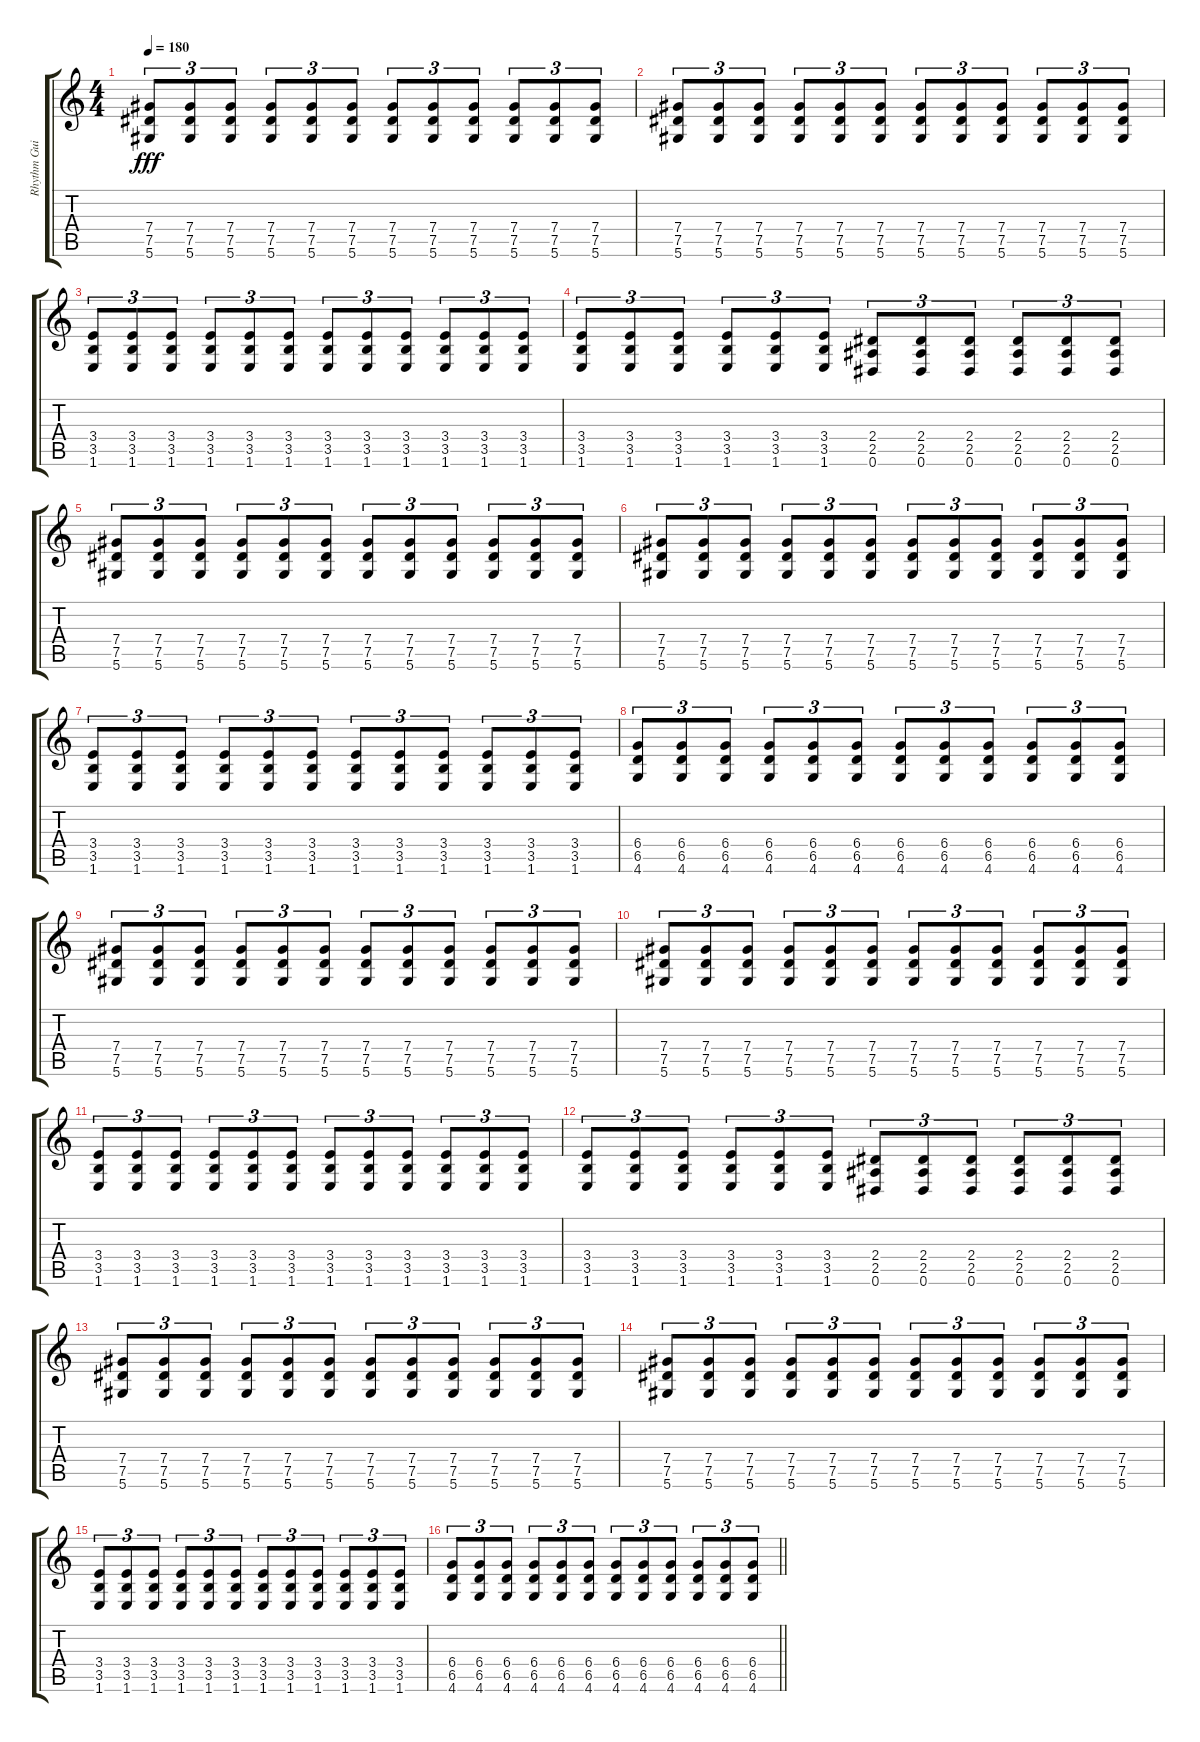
\track ("Rhythm Guitar" "Rhythm Gui") {instrument distortionguitar}
\staff {score tabs}
\tuning (Eb4 Bb3 Gb3 Db3 Ab2 Eb2) {hide}
\ts (4 4)
\section ("" "")
\tempo 180
\clef g2
\ks c
(7.4 7.5 5.6).8{tu (3 2) dy fff} (7.4 7.5 5.6).8{tu (3 2)} (7.4 7.5 5.6).8{tu (3 2)} (7.4 7.5 5.6).8{tu (3 2)} (7.4 7.5 5.6).8{tu (3 2)} (7.4 7.5 5.6).8{tu (3 2)} (7.4 7.5 5.6).8{tu (3 2)} (7.4 7.5 5.6).8{tu (3 2)} (7.4 7.5 5.6).8{tu (3 2)} (7.4 7.5 5.6).8{tu (3 2)} (7.4 7.5 5.6).8{tu (3 2)} (7.4 7.5 5.6).8{tu (3 2)} |
(7.4 7.5 5.6).8{tu (3 2)} (7.4 7.5 5.6).8{tu (3 2)} (7.4 7.5 5.6).8{tu (3 2)} (7.4 7.5 5.6).8{tu (3 2)} (7.4 7.5 5.6).8{tu (3 2)} (7.4 7.5 5.6).8{tu (3 2)} (7.4 7.5 5.6).8{tu (3 2)} (7.4 7.5 5.6).8{tu (3 2)} (7.4 7.5 5.6).8{tu (3 2)} (7.4 7.5 5.6).8{tu (3 2)} (7.4 7.5 5.6).8{tu (3 2)} (7.4 7.5 5.6).8{tu (3 2)} |
(3.4 3.5 1.6).8{tu (3 2)} (3.4 3.5 1.6).8{tu (3 2)} (3.4 3.5 1.6).8{tu (3 2)} (3.4 3.5 1.6).8{tu (3 2)} (3.4 3.5 1.6).8{tu (3 2)} (3.4 3.5 1.6).8{tu (3 2)} (3.4 3.5 1.6).8{tu (3 2)} (3.4 3.5 1.6).8{tu (3 2)} (3.4 3.5 1.6).8{tu (3 2)} (3.4 3.5 1.6).8{tu (3 2)} (3.4 3.5 1.6).8{tu (3 2)} (3.4 3.5 1.6).8{tu (3 2)} |
(3.4 3.5 1.6).8{tu (3 2)} (3.4 3.5 1.6).8{tu (3 2)} (3.4 3.5 1.6).8{tu (3 2)} (3.4 3.5 1.6).8{tu (3 2)} (3.4 3.5 1.6).8{tu (3 2)} (3.4 3.5 1.6).8{tu (3 2)} (2.4 2.5 0.6).8{tu (3 2)} (2.4 2.5 0.6).8{tu (3 2)} (2.4 2.5 0.6).8{tu (3 2)} (2.4 2.5 0.6).8{tu (3 2)} (2.4 2.5 0.6).8{tu (3 2)} (2.4 2.5 0.6).8{tu (3 2)} |
(7.4 7.5 5.6).8{tu (3 2)} (7.4 7.5 5.6).8{tu (3 2)} (7.4 7.5 5.6).8{tu (3 2)} (7.4 7.5 5.6).8{tu (3 2)} (7.4 7.5 5.6).8{tu (3 2)} (7.4 7.5 5.6).8{tu (3 2)} (7.4 7.5 5.6).8{tu (3 2)} (7.4 7.5 5.6).8{tu (3 2)} (7.4 7.5 5.6).8{tu (3 2)} (7.4 7.5 5.6).8{tu (3 2)} (7.4 7.5 5.6).8{tu (3 2)} (7.4 7.5 5.6).8{tu (3 2)} |
(7.4 7.5 5.6).8{tu (3 2)} (7.4 7.5 5.6).8{tu (3 2)} (7.4 7.5 5.6).8{tu (3 2)} (7.4 7.5 5.6).8{tu (3 2)} (7.4 7.5 5.6).8{tu (3 2)} (7.4 7.5 5.6).8{tu (3 2)} (7.4 7.5 5.6).8{tu (3 2)} (7.4 7.5 5.6).8{tu (3 2)} (7.4 7.5 5.6).8{tu (3 2)} (7.4 7.5 5.6).8{tu (3 2)} (7.4 7.5 5.6).8{tu (3 2)} (7.4 7.5 5.6).8{tu (3 2)} |
(3.4 3.5 1.6).8{tu (3 2)} (3.4 3.5 1.6).8{tu (3 2)} (3.4 3.5 1.6).8{tu (3 2)} (3.4 3.5 1.6).8{tu (3 2)} (3.4 3.5 1.6).8{tu (3 2)} (3.4 3.5 1.6).8{tu (3 2)} (3.4 3.5 1.6).8{tu (3 2)} (3.4 3.5 1.6).8{tu (3 2)} (3.4 3.5 1.6).8{tu (3 2)} (3.4 3.5 1.6).8{tu (3 2)} (3.4 3.5 1.6).8{tu (3 2)} (3.4 3.5 1.6).8{tu (3 2)} |
(6.4 6.5 4.6).8{tu (3 2)} (6.4 6.5 4.6).8{tu (3 2)} (6.4 6.5 4.6).8{tu (3 2)} (6.4 6.5 4.6).8{tu (3 2)} (6.4 6.5 4.6).8{tu (3 2)} (6.4 6.5 4.6).8{tu (3 2)} (6.4 6.5 4.6).8{tu (3 2)} (6.4 6.5 4.6).8{tu (3 2)} (6.4 6.5 4.6).8{tu (3 2)} (6.4 6.5 4.6).8{tu (3 2)} (6.4 6.5 4.6).8{tu (3 2)} (6.4 6.5 4.6).8{tu (3 2)} |
(7.4 7.5 5.6).8{tu (3 2)} (7.4 7.5 5.6).8{tu (3 2)} (7.4 7.5 5.6).8{tu (3 2)} (7.4 7.5 5.6).8{tu (3 2)} (7.4 7.5 5.6).8{tu (3 2)} (7.4 7.5 5.6).8{tu (3 2)} (7.4 7.5 5.6).8{tu (3 2)} (7.4 7.5 5.6).8{tu (3 2)} (7.4 7.5 5.6).8{tu (3 2)} (7.4 7.5 5.6).8{tu (3 2)} (7.4 7.5 5.6).8{tu (3 2)} (7.4 7.5 5.6).8{tu (3 2)} |
(7.4 7.5 5.6).8{tu (3 2)} (7.4 7.5 5.6).8{tu (3 2)} (7.4 7.5 5.6).8{tu (3 2)} (7.4 7.5 5.6).8{tu (3 2)} (7.4 7.5 5.6).8{tu (3 2)} (7.4 7.5 5.6).8{tu (3 2)} (7.4 7.5 5.6).8{tu (3 2)} (7.4 7.5 5.6).8{tu (3 2)} (7.4 7.5 5.6).8{tu (3 2)} (7.4 7.5 5.6).8{tu (3 2)} (7.4 7.5 5.6).8{tu (3 2)} (7.4 7.5 5.6).8{tu (3 2)} |
(3.4 3.5 1.6).8{tu (3 2)} (3.4 3.5 1.6).8{tu (3 2)} (3.4 3.5 1.6).8{tu (3 2)} (3.4 3.5 1.6).8{tu (3 2)} (3.4 3.5 1.6).8{tu (3 2)} (3.4 3.5 1.6).8{tu (3 2)} (3.4 3.5 1.6).8{tu (3 2)} (3.4 3.5 1.6).8{tu (3 2)} (3.4 3.5 1.6).8{tu (3 2)} (3.4 3.5 1.6).8{tu (3 2)} (3.4 3.5 1.6).8{tu (3 2)} (3.4 3.5 1.6).8{tu (3 2)} |
(3.4 3.5 1.6).8{tu (3 2)} (3.4 3.5 1.6).8{tu (3 2)} (3.4 3.5 1.6).8{tu (3 2)} (3.4 3.5 1.6).8{tu (3 2)} (3.4 3.5 1.6).8{tu (3 2)} (3.4 3.5 1.6).8{tu (3 2)} (2.4 2.5 0.6).8{tu (3 2)} (2.4 2.5 0.6).8{tu (3 2)} (2.4 2.5 0.6).8{tu (3 2)} (2.4 2.5 0.6).8{tu (3 2)} (2.4 2.5 0.6).8{tu (3 2)} (2.4 2.5 0.6).8{tu (3 2)} |
(7.4 7.5 5.6).8{tu (3 2)} (7.4 7.5 5.6).8{tu (3 2)} (7.4 7.5 5.6).8{tu (3 2)} (7.4 7.5 5.6).8{tu (3 2)} (7.4 7.5 5.6).8{tu (3 2)} (7.4 7.5 5.6).8{tu (3 2)} (7.4 7.5 5.6).8{tu (3 2)} (7.4 7.5 5.6).8{tu (3 2)} (7.4 7.5 5.6).8{tu (3 2)} (7.4 7.5 5.6).8{tu (3 2)} (7.4 7.5 5.6).8{tu (3 2)} (7.4 7.5 5.6).8{tu (3 2)} |
(7.4 7.5 5.6).8{tu (3 2)} (7.4 7.5 5.6).8{tu (3 2)} (7.4 7.5 5.6).8{tu (3 2)} (7.4 7.5 5.6).8{tu (3 2)} (7.4 7.5 5.6).8{tu (3 2)} (7.4 7.5 5.6).8{tu (3 2)} (7.4 7.5 5.6).8{tu (3 2)} (7.4 7.5 5.6).8{tu (3 2)} (7.4 7.5 5.6).8{tu (3 2)} (7.4 7.5 5.6).8{tu (3 2)} (7.4 7.5 5.6).8{tu (3 2)} (7.4 7.5 5.6).8{tu (3 2)} |
(3.4 3.5 1.6).8{tu (3 2)} (3.4 3.5 1.6).8{tu (3 2)} (3.4 3.5 1.6).8{tu (3 2)} (3.4 3.5 1.6).8{tu (3 2)} (3.4 3.5 1.6).8{tu (3 2)} (3.4 3.5 1.6).8{tu (3 2)} (3.4 3.5 1.6).8{tu (3 2)} (3.4 3.5 1.6).8{tu (3 2)} (3.4 3.5 1.6).8{tu (3 2)} (3.4 3.5 1.6).8{tu (3 2)} (3.4 3.5 1.6).8{tu (3 2)} (3.4 3.5 1.6).8{tu (3 2)} |
\barLineRight lightlight
(6.4 6.5 4.6).8{tu (3 2)} (6.4 6.5 4.6).8{tu (3 2)} (6.4 6.5 4.6).8{tu (3 2)} (6.4 6.5 4.6).8{tu (3 2)} (6.4 6.5 4.6).8{tu (3 2)} (6.4 6.5 4.6).8{tu (3 2)} (6.4 6.5 4.6).8{tu (3 2)} (6.4 6.5 4.6).8{tu (3 2)} (6.4 6.5 4.6).8{tu (3 2)} (6.4 6.5 4.6).8{tu (3 2)} (6.4 6.5 4.6).8{tu (3 2)} (6.4 6.5 4.6).8{tu (3 2)}
